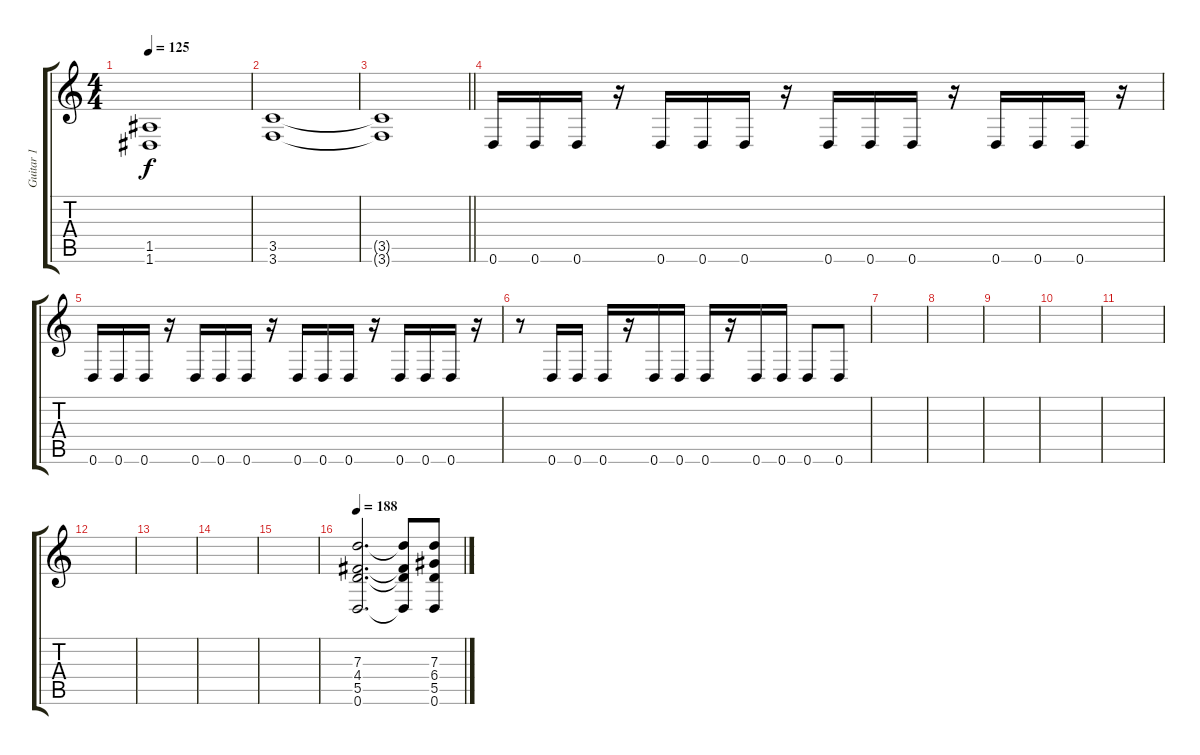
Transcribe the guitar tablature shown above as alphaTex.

\track ("Guitar 1" "Guitar 1") {instrument distortionguitar}
\staff {score tabs}
\tuning (E4 B3 G3 D3 A2 D2) {hide}
\ts (4 4)
\tempo 125
\clef g2
\ks c
(1.5{t} 1.6{t}).1{dy f} |
(3.5 3.6).1 |
\barLineRight lightlight
(3.5{t} 3.6{t}).1 |
\section ("" "")
0.6.16 0.6.16 0.6.16 r.16 0.6.16 0.6.16 0.6.16 r.16 0.6.16 0.6.16 0.6.16 r.16 0.6.16 0.6.16 0.6.16 r.16 |
0.6.16 0.6.16 0.6.16 r.16 0.6.16 0.6.16 0.6.16 r.16 0.6.16 0.6.16 0.6.16 r.16 0.6.16 0.6.16 0.6.16 r.16 |
r.8 0.6.16 0.6.16 0.6.16 r.16 0.6.16 0.6.16 0.6.16 r.16 0.6.16 0.6.16 0.6.8 0.6.8 |
|
|
|
|
|
|
|
|
|
\tempo 188
(7.3 4.4 5.5 0.6).2{d} (7.3{t} 4.4{t} 5.5{t} 0.6{t}).8 (7.3 6.4 5.5 0.6).8
